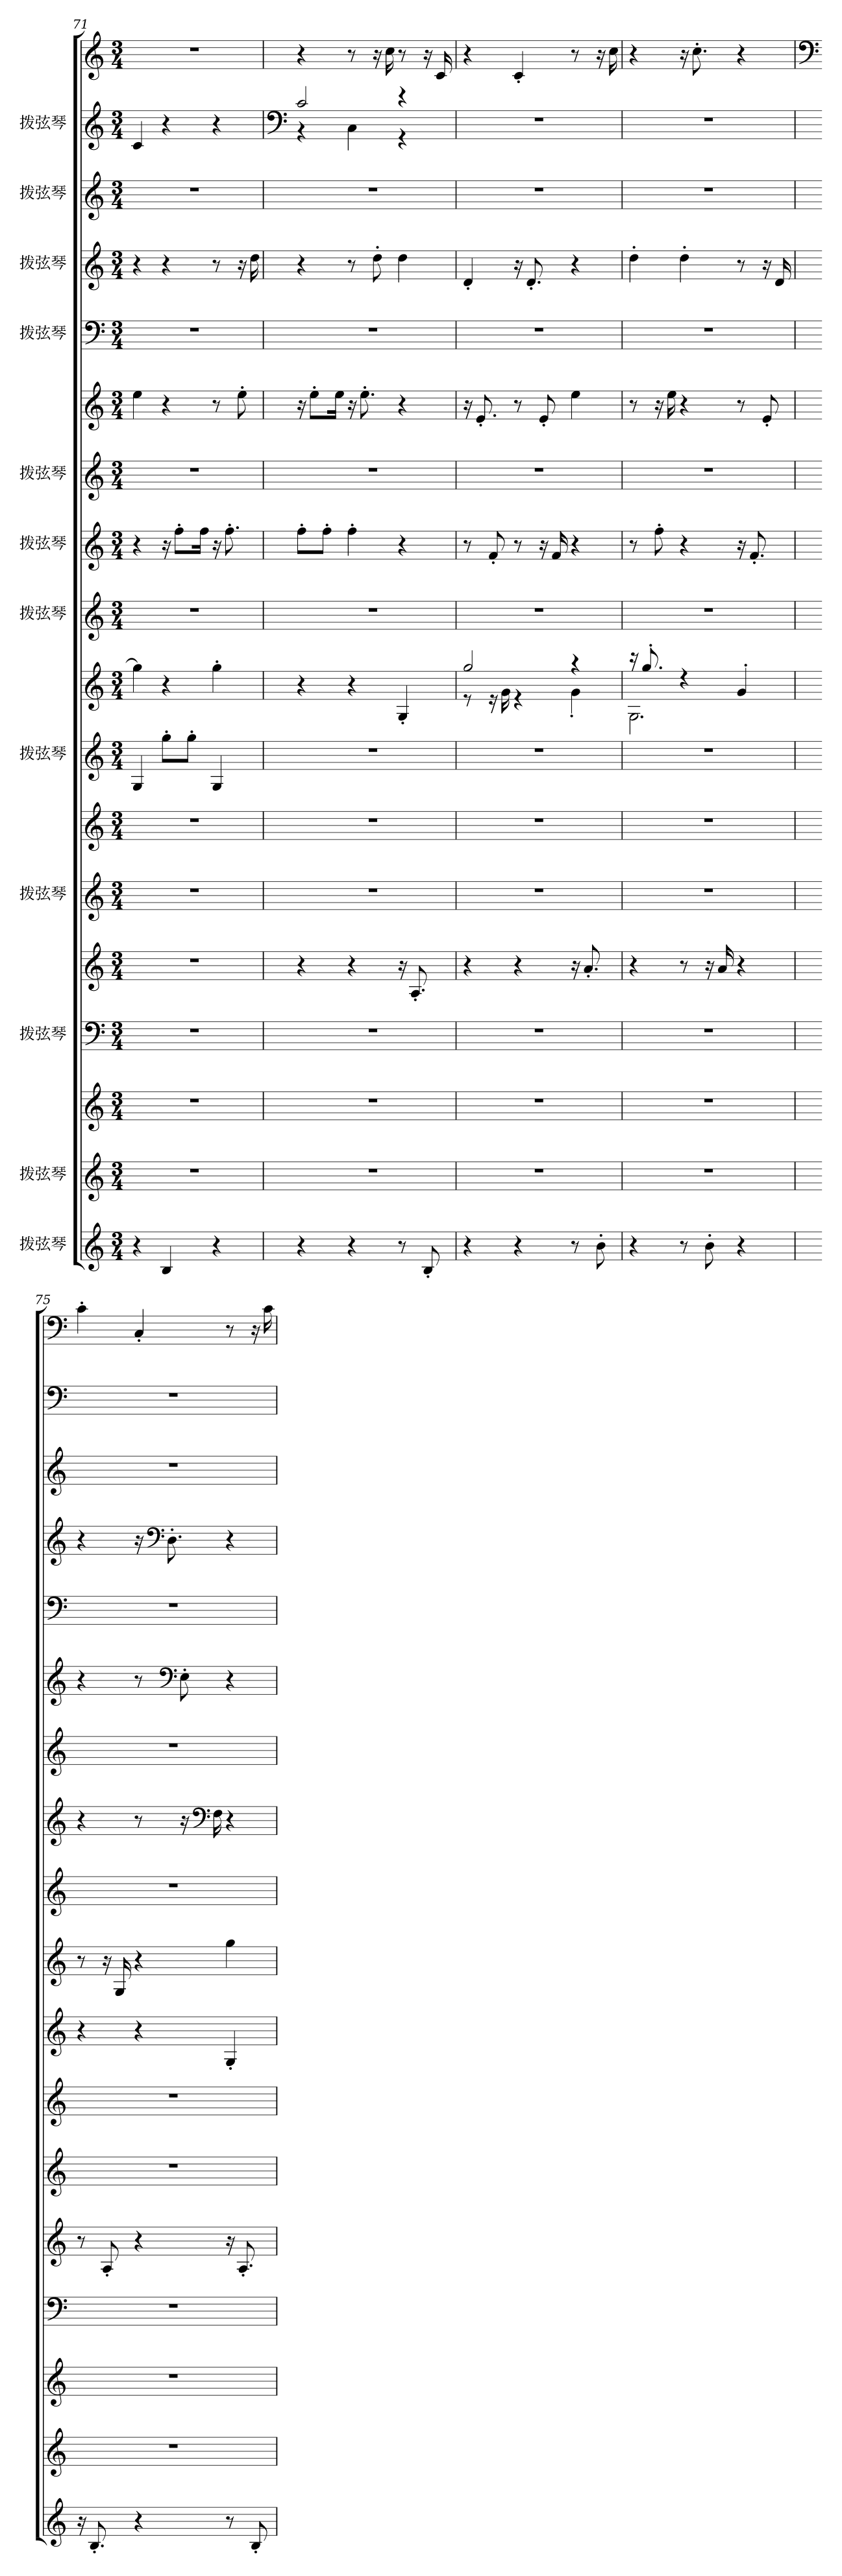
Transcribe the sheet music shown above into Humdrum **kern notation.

**kern	**kern	**kern	**kern	**kern	**kern	**kern	**kern	**kern	**kern	**kern	**kern	**kern	**kern	**kern	**kern	**kern	**kern
*part12	*part11	*part11	*part10	*part10	*part9	*part9	*part8	*part8	*part7	*part6	*part5	*part5	*part4	*part3	*part2	*part1	*part1
*staff18	*staff17	*staff16	*staff15	*staff14	*staff13	*staff12	*staff11	*staff10	*staff9	*staff8	*staff7	*staff6	*staff5	*staff4	*staff3	*staff2	*staff1
*I"拨弦琴	*I"拨弦琴	*	*I"拨弦琴	*	*I"拨弦琴	*	*I"拨弦琴	*	*I"拨弦琴	*I"拨弦琴	*I"拨弦琴	*	*I"拨弦琴	*I"拨弦琴	*I"拨弦琴	*I"拨弦琴	*
*clefG2	*clefG2	*clefG2	*clefF4	*clefG2	*clefG2	*clefG2	*clefG2	*clefG2	*clefG2	*clefG2	*clefG2	*clefG2	*clefF4	*clefG2	*clefG2	*clefG2	*clefG2
*k[]	*k[]	*k[]	*k[]	*k[]	*k[]	*k[]	*k[]	*k[]	*k[]	*k[]	*k[]	*k[]	*k[]	*k[]	*k[]	*k[]	*k[]
*M3/4	*M3/4	*M3/4	*M3/4	*M3/4	*M3/4	*M3/4	*M3/4	*M3/4	*M3/4	*M3/4	*M3/4	*M3/4	*M3/4	*M3/4	*M3/4	*M3/4	*M3/4
=71	=71	=71	=71	=71	=71	=71	=71	=71	=71	=71	=71	=71	=71	=71	=71	=71	=71
4r	2.r	2.r	2.r	2.r	2.r	2.r	4G/	4gg\]	2.r	4r	2.r	4ee\	2.r	4r	2.r	4c/	2.r
4B/	.	.	.	.	.	.	8gg'\L	4r	.	16r	.	4r	.	4r	.	4r	.
.	.	.	.	.	.	.	.	.	.	8ff'\L	.	.	.	.	.	.	.
.	.	.	.	.	.	.	8gg'\J	.	.	.	.	.	.	.	.	.	.
.	.	.	.	.	.	.	.	.	.	16ff\Jk	.	.	.	.	.	.	.
4r	.	.	.	.	.	.	4G/	4gg'\	.	16r	.	8r	.	8r	.	4r	.
.	.	.	.	.	.	.	.	.	.	8.ff'\	.	.	.	.	.	.	.
.	.	.	.	.	.	.	.	.	.	.	.	8ee'\	.	16r	.	.	.
.	.	.	.	.	.	.	.	.	.	.	.	.	.	16dd\	.	.	.
=72	=72	=72	=72	=72	=72	=72	=72	=72	=72	=72	=72	=72	=72	=72	=72	=72	=72
*	*	*	*	*	*	*	*	*	*	*	*	*	*	*	*	*clefF4	*
*	*	*	*	*	*	*	*	*	*	*	*	*	*	*	*	*^	*
4r	2.r	2.r	2.r	4r	2.r	2.r	2.r	4r	2.r	8ff'\L	2.r	16r	2.r	4r	2.r	2c/	4r	4r
.	.	.	.	.	.	.	.	.	.	.	.	8ee'\L	.	.	.	.	.	.
.	.	.	.	.	.	.	.	.	.	8ff'\J	.	.	.	.	.	.	.	.
.	.	.	.	.	.	.	.	.	.	.	.	16ee\Jk	.	.	.	.	.	.
4r	.	.	.	4r	.	.	.	4r	.	4ff'\	.	16r	.	8r	.	.	4C\	8r
.	.	.	.	.	.	.	.	.	.	.	.	8.ee'\	.	.	.	.	.	.
.	.	.	.	.	.	.	.	.	.	.	.	.	.	8dd'\	.	.	.	16r
.	.	.	.	.	.	.	.	.	.	.	.	.	.	.	.	.	.	16cc\
8r	.	.	.	16r	.	.	.	4G'/	.	4r	.	4r	.	4dd\	.	4r	4r	8r
.	.	.	.	8.A'/	.	.	.	.	.	.	.	.	.	.	.	.	.	.
8B'/	.	.	.	.	.	.	.	.	.	.	.	.	.	.	.	.	.	16r
.	.	.	.	.	.	.	.	.	.	.	.	.	.	.	.	.	.	16c/
*	*	*	*	*	*	*	*	*	*	*	*	*	*	*	*	*v	*v	*
!!LO:PB:g=z
=73	=73	=73	=73	=73	=73	=73	=73	=73	=73	=73	=73	=73	=73	=73	=73	=73	=73
*	*	*	*	*	*	*	*	*^	*	*	*	*	*	*	*	*	*
4r	2.r	2.r	2.r	4r	2.r	2.r	2.r	2gg/	8r	2.r	8r	2.r	16r	2.r	4d'/	2.r	2.r	4r
.	.	.	.	.	.	.	.	.	.	.	.	.	8.e'/	.	.	.	.	.
.	.	.	.	.	.	.	.	.	16r	.	8f'/	.	.	.	.	.	.	.
.	.	.	.	.	.	.	.	.	16g\	.	.	.	.	.	.	.	.	.
4r	.	.	.	4r	.	.	.	.	4r	.	8r	.	8r	.	16r	.	.	4c'/
.	.	.	.	.	.	.	.	.	.	.	.	.	.	.	8.d'/	.	.	.
.	.	.	.	.	.	.	.	.	.	.	16r	.	8e'/	.	.	.	.	.
.	.	.	.	.	.	.	.	.	.	.	16f/	.	.	.	.	.	.	.
8r	.	.	.	16r	.	.	.	4r	4g'\	.	4r	.	4ee\	.	4r	.	.	8r
.	.	.	.	8.a'/	.	.	.	.	.	.	.	.	.	.	.	.	.	.
8b'\	.	.	.	.	.	.	.	.	.	.	.	.	.	.	.	.	.	16r
.	.	.	.	.	.	.	.	.	.	.	.	.	.	.	.	.	.	16cc\
=74	=74	=74	=74	=74	=74	=74	=74	=74	=74	=74	=74	=74	=74	=74	=74	=74	=74	=74
4r	2.r	2.r	2.r	4r	2.r	2.r	2.r	16r	2.G\	2.r	8r	2.r	8r	2.r	4dd'\	2.r	2.r	4r
.	.	.	.	.	.	.	.	8.gg'/	.	.	.	.	.	.	.	.	.	.
.	.	.	.	.	.	.	.	.	.	.	8ff'\	.	16r	.	.	.	.	.
.	.	.	.	.	.	.	.	.	.	.	.	.	16ee\	.	.	.	.	.
8r	.	.	.	8r	.	.	.	4r	.	.	4r	.	4r	.	4dd'\	.	.	16r
.	.	.	.	.	.	.	.	.	.	.	.	.	.	.	.	.	.	8.cc'\
8b'\	.	.	.	16r	.	.	.	.	.	.	.	.	.	.	.	.	.	.
.	.	.	.	16a/	.	.	.	.	.	.	.	.	.	.	.	.	.	.
4r	.	.	.	4r	.	.	.	4g'/	.	.	16r	.	8r	.	8r	.	.	4r
.	.	.	.	.	.	.	.	.	.	.	8.f'/	.	.	.	.	.	.	.
.	.	.	.	.	.	.	.	.	.	.	.	.	8e'/	.	16r	.	.	.
.	.	.	.	.	.	.	.	.	.	.	.	.	.	.	16d/	.	.	.
*	*	*	*	*	*	*	*	*v	*v	*	*	*	*	*	*	*	*	*
=75	=75	=75	=75	=75	=75	=75	=75	=75	=75	=75	=75	=75	=75	=75	=75	=75	=75
*	*	*	*	*	*	*	*	*	*	*	*	*	*	*	*	*	*clefF4
16r	2.r	2.r	2.r	8r	2.r	2.r	4r	8r	2.r	4r	2.r	4r	2.r	4r	2.r	2.r	4c'\
8.B'/	.	.	.	.	.	.	.	.	.	.	.	.	.	.	.	.	.
.	.	.	.	8A'/	.	.	.	16r	.	.	.	.	.	.	.	.	.
.	.	.	.	.	.	.	.	16G/	.	.	.	.	.	.	.	.	.
4r	.	.	.	4r	.	.	4r	4r	.	8r	.	8r	.	16r	.	.	4C'/
*	*	*	*	*	*	*	*	*	*	*	*	*	*	*clefF4	*	*	*
.	.	.	.	.	.	.	.	.	.	.	.	.	.	8.D'\	.	.	.
*	*	*	*	*	*	*	*	*	*	*	*	*clefF4	*	*	*	*	*
.	.	.	.	.	.	.	.	.	.	16r	.	8E'\	.	.	.	.	.
*	*	*	*	*	*	*	*	*	*	*clefF4	*	*	*	*	*	*	*
.	.	.	.	.	.	.	.	.	.	16F\	.	.	.	.	.	.	.
8r	.	.	.	16r	.	.	4G'/	4gg\	.	4r	.	4r	.	4r	.	.	8r
.	.	.	.	8.A'/	.	.	.	.	.	.	.	.	.	.	.	.	.
8B'/	.	.	.	.	.	.	.	.	.	.	.	.	.	.	.	.	16r
.	.	.	.	.	.	.	.	.	.	.	.	.	.	.	.	.	16c\
=	=	=	=	=	=	=	=	=	=	=	=	=	=	=	=	=	=
*-	*-	*-	*-	*-	*-	*-	*-	*-	*-	*-	*-	*-	*-	*-	*-	*-	*-
